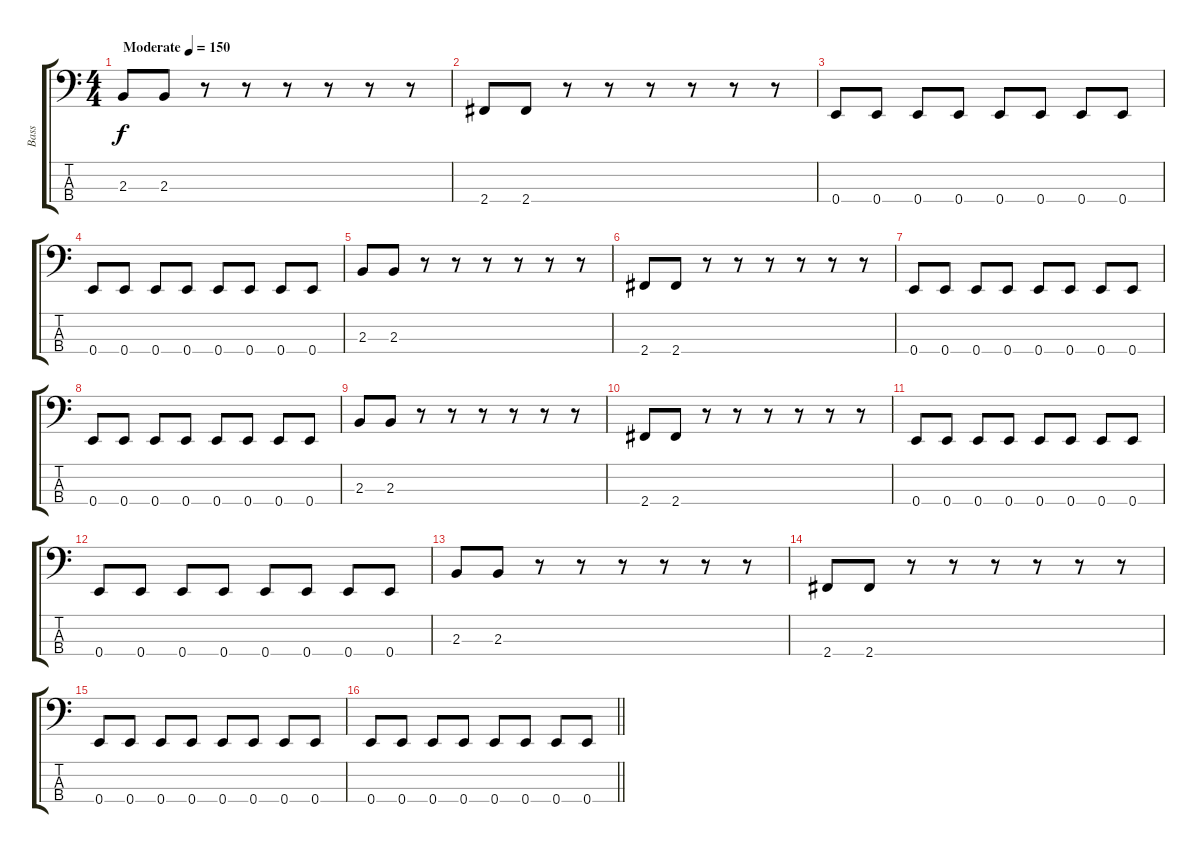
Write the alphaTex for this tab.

\track ("Bass" "Bass") {instrument electricbassfinger}
\staff {score tabs}
\tuning (G2 D2 A1 E1) {hide}
\ts (4 4)
\tempo (150 "Moderate")
\clef f4
\ks c
2.3.8{dy f instrument electricbassfinger} 2.3.8 r.8 r.8 r.8 r.8 r.8 r.8 |
2.4.8 2.4.8 r.8 r.8 r.8 r.8 r.8 r.8 |
0.4.8 0.4.8 0.4.8 0.4.8 0.4.8 0.4.8 0.4.8 0.4.8 |
0.4.8 0.4.8 0.4.8 0.4.8 0.4.8 0.4.8 0.4.8 0.4.8 |
2.3.8 2.3.8 r.8 r.8 r.8 r.8 r.8 r.8 |
2.4.8 2.4.8 r.8 r.8 r.8 r.8 r.8 r.8 |
0.4.8 0.4.8 0.4.8 0.4.8 0.4.8 0.4.8 0.4.8 0.4.8 |
0.4.8 0.4.8 0.4.8 0.4.8 0.4.8 0.4.8 0.4.8 0.4.8 |
2.3.8 2.3.8 r.8 r.8 r.8 r.8 r.8 r.8 |
2.4.8 2.4.8 r.8 r.8 r.8 r.8 r.8 r.8 |
0.4.8 0.4.8 0.4.8 0.4.8 0.4.8 0.4.8 0.4.8 0.4.8 |
0.4.8 0.4.8 0.4.8 0.4.8 0.4.8 0.4.8 0.4.8 0.4.8 |
2.3.8 2.3.8 r.8 r.8 r.8 r.8 r.8 r.8 |
2.4.8 2.4.8 r.8 r.8 r.8 r.8 r.8 r.8 |
0.4.8 0.4.8 0.4.8 0.4.8 0.4.8 0.4.8 0.4.8 0.4.8 |
\barLineRight lightlight
0.4.8 0.4.8 0.4.8 0.4.8 0.4.8 0.4.8 0.4.8 0.4.8
